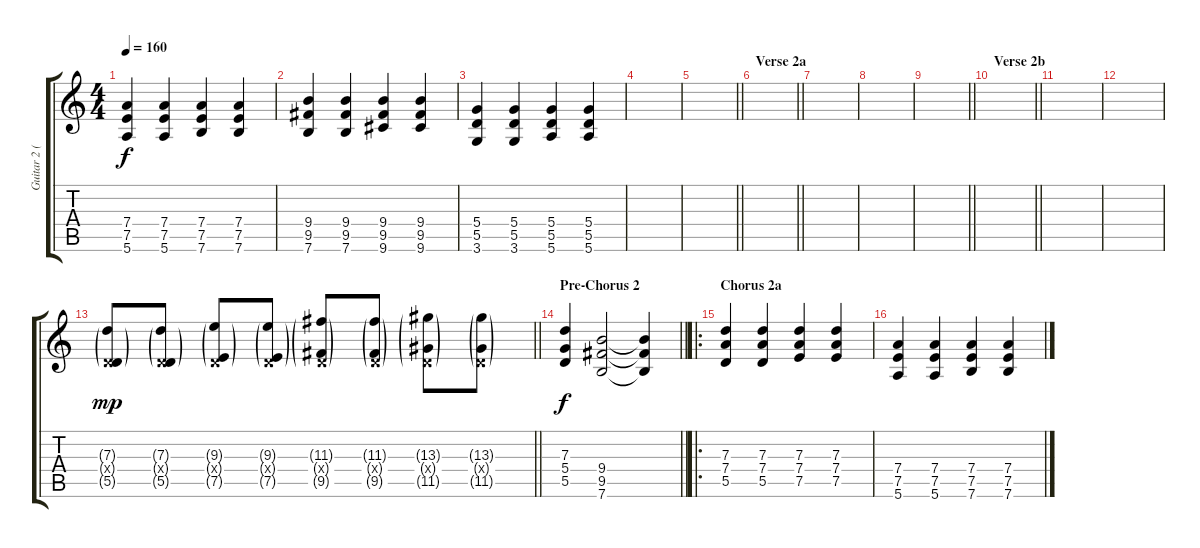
\track ("Guitar 2 (rhythm) - Lucas Folz" "Guitar 2 (") {instrument overdrivenguitar}
\staff {score tabs}
\tuning (E4 B3 G3 D3 A2 E2) {hide}
\ts (4 4)
\tempo 160
\clef g2
\ks c
(7.4 7.5 5.6).4{dy f} (7.4 7.5 5.6).4 (7.4 7.5 7.6).4 (7.4 7.5 7.6).4 |
(9.4 9.5 7.6).4 (9.4 9.5 7.6).4 (9.4 9.5 9.6).4 (9.4 9.5 9.6).4 |
(5.4 5.5 3.6).4 (5.4 5.5 3.6).4 (5.4 5.5 5.6).4 (5.4 5.5 5.6).4 |
|
\barLineRight lightlight
|
\section ("" "Verse 2a")
\barLineRight lightlight
|
|
|
\barLineRight lightlight
|
\section ("" "Verse 2b")
\barLineRight lightlight
|
|
|
\barLineRight lightlight
(7.3{g} 0.4{g x} 5.5{g}).8{dy mp} (7.3{g} 0.4{g x} 5.5{g}).8 (9.3{g} 0.4{g x} 7.5{g}).8 (9.3{g} 0.4{g x} 7.5{g}).8 (11.3{g} 0.4{g x} 9.5{g}).8 (11.3{g} 0.4{g x} 9.5{g}).8 (13.3{g} 0.4{g x} 11.5{g}).8 (13.3{g} 0.4{g x} 11.5{g}).8 |
\section ("" "Pre-Chorus 2")
\barLineRight lightlight
(7.3 5.4 5.5).4{dy f} (9.4 9.5 7.6).2 (9.4{t} 9.5{t} 7.6{t}).4 |
\ro
\section ("" "Chorus 2a")
(7.3 7.4 5.5).4 (7.3 7.4 5.5).4 (7.3 7.4 7.5).4 (7.3 7.4 7.5).4 |
(7.4 7.5 5.6).4 (7.4 7.5 5.6).4 (7.4 7.5 7.6).4 (7.4 7.5 7.6).4
